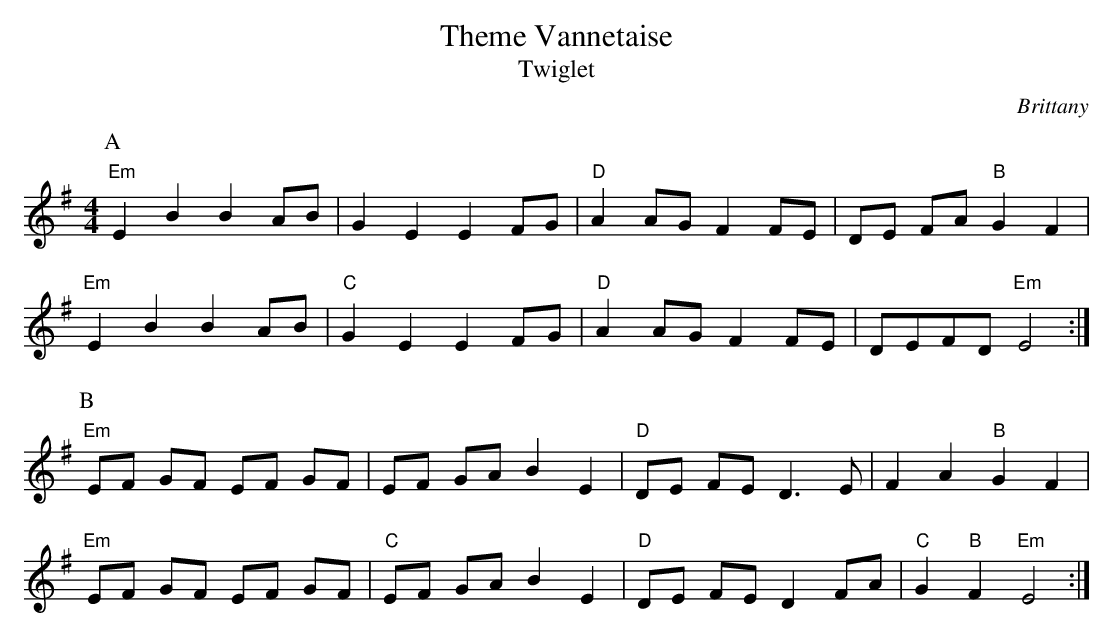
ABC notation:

X:1
T: Theme Vannetaise
T: Twiglet
O: Brittany
M: 4/4
K: G
L: 1/8
P: A
"Em" E2 B2 B2 AB | G2 E2 E2 FG | "D" A2 AG F2 FE | DE FA "B" G2 F2 |
"Em" E2 B2 B2 AB | "C" G2 E2 E2 FG | "D" A2 AG F2 FE | DEFD "Em" E4 :|
P: B
"Em" EF GF EF GF | EF GA B2 E2 | "D" DE FE D2>E2 | F2 A2 "B" G2 F2 |
"Em" EF GF EF GF | "C" EF GA B2 E2 | "D" DE FE D2 FA | "C" G2 "B" F2 "Em" E4 :|
